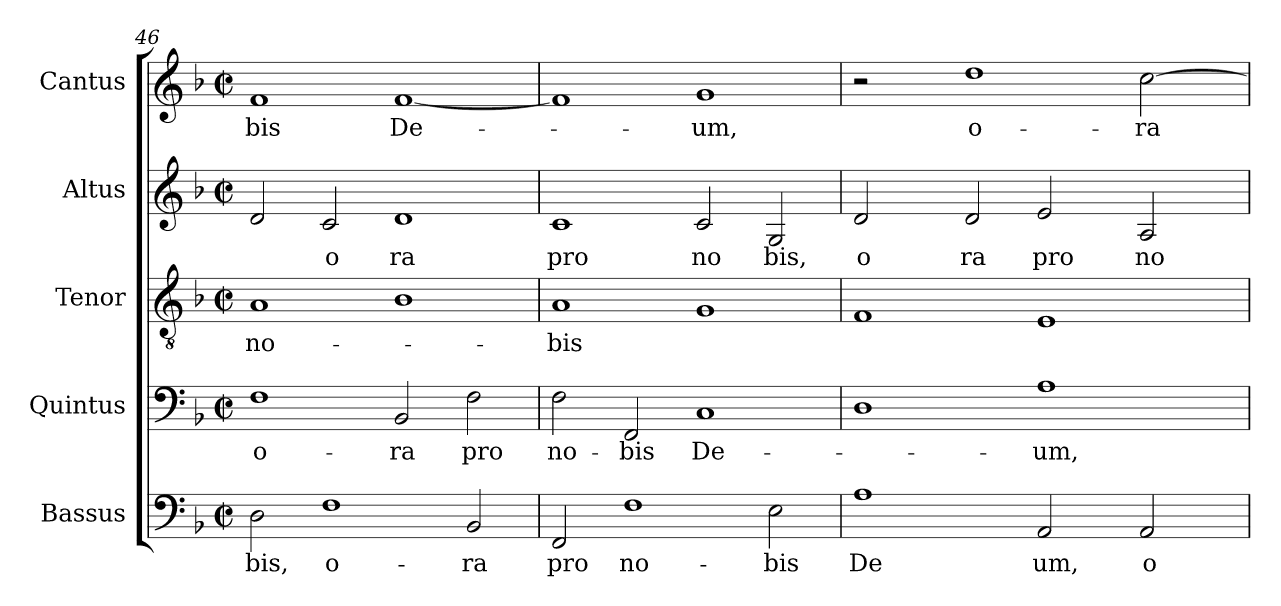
**kern	**text	**kern	**text	**kern	**text	**kern	**text	**kern	**text
*part5	*part5	*part4	*part4	*part3	*part3	*part2	*part2	*part1	*part1
*staff5	*staff5	*staff4	*staff4	*staff3	*staff3	*staff2	*staff2	*staff1	*staff1
*I"Bassus	*	*I"Quintus	*	*I"Tenor	*	*I"Altus	*	*I"Cantus	*
*clefF4	*	*clefF4	*	*clefGv2	*	*clefG2	*	*clefG2	*
*k[b-]	*	*k[b-]	*	*k[b-]	*	*k[b-]	*	*k[b-]	*
*F:	*	*F:	*	*F:	*	*F:	*	*F:	*
*M2/2	*	*M2/2	*	*M2/2	*	*M2/2	*	*M2/2	*
*met(c|)	*	*met(c|)	*	*met(c|)	*	*met(c|)	*	*met(c|)	*
=46	=46	=46	=46	=46	=46	=46	=46	=46	=46
!	!LO:LY:b:cj	!	!LO:LY:b:cj	!	!LO:LY:b:cj	!	!	!	!LO:LY:b:cj
2D\	-bis,	1F	o-	1A	no-	2d/	.	1f	-bis
!	!LO:LY:b:cj	!	!	!	!	!	!LO:LY:b:cj	!	!
1F	o-	.	.	.	.	2c/	o	.	.
!	!	!	!LO:LY:b:cj	!	!	!	!LO:LY:b:cj	!	!LO:LY:b:cj
.	.	2BB-/	-ra	1B-	.	1d	ra	[<1f	De-
!	!LO:LY:b:cj	!	!LO:LY:b:cj	!	!	!	!	!	!
2BB-/	-ra	2F\	pro	.	.	.	.	.	.
=47	=47	=47	=47	=47	=47	=47	=47	=47	=47
!	!LO:LY:b:cj	!	!LO:LY:b:cj	!	!LO:LY:b:cj	!	!LO:LY:b:cj	!	!
2FF/	pro	2F\	no-	1A	-bis	1c	pro	1f]	.
!	!LO:LY:b:cj	!	!LO:LY:b:cj	!	!	!	!	!	!
1F	no-	2FF/	-bis	.	.	.	.	.	.
!	!	!	!LO:LY:b:cj	!	!	!	!LO:LY:b:cj	!	!LO:LY:b:cj
.	.	1C	De-	1G	.	2c/	no	1g	-um,
!	!LO:LY:b:cj	!	!	!	!	!	!LO:LY:b:cj	!	!
2E\	-bis	.	.	.	.	2G/	bis,	.	.
!!LO:PB:g=z
=48	=48	=48	=48	=48	=48	=48	=48	=48	=48
!	!LO:LY:b:cj	!	!	!	!	!	!LO:LY:b:cj	!	!
*	*	*^	*	*^	*	*	*	*	*
1A	De	1D	4ryy	.	1F	64ryy	.	2d/	o	2r	.
.	.	.	.	.	.	1ryy	.	.	.	.	.
.	.	.	32ryy	.	.	.	.	.	.	.	.
.	.	.	1ryy	.	.	.	.	.	.	.	.
!	!	!	!	!	!	!	!	!	!LO:LY:b:cj	!	!LO:LY:b:cj
.	.	.	.	.	.	.	.	2d/	ra	1dd	o-
!	!LO:LY:b:cj	!	!	!LO:LY:b:cj	!	!	!	!	!LO:LY:b:cj	!	!
2AA/	um,	1A	.	-um,	1E	.	.	2e/	pro	.	.
.	.	.	.	.	.	2ryy	.	.	.	.	.
.	.	.	2ryy	.	.	.	.	.	.	.	.
!	!LO:LY:b:cj	!	!	!	!	!	!	!	!LO:LY:b:cj	!	!LO:LY:b:cj
2AA/	o	.	.	.	.	.	.	2A/	no	[>2cc\	-ra
.	.	.	.	.	.	4ryy	.	.	.	.	.
.	.	.	.	.	.	8...ryy	.	.	.	.	.
.	.	.	8..ryy	.	.	.	.	.	.	.	.
*	*	*v	*v	*	*	*	*	*	*	*	*
*	*	*	*	*v	*v	*	*	*	*	*
=	=	=	=	=	=	=	=	=	=
*-	*-	*-	*-	*-	*-	*-	*-	*-	*-
